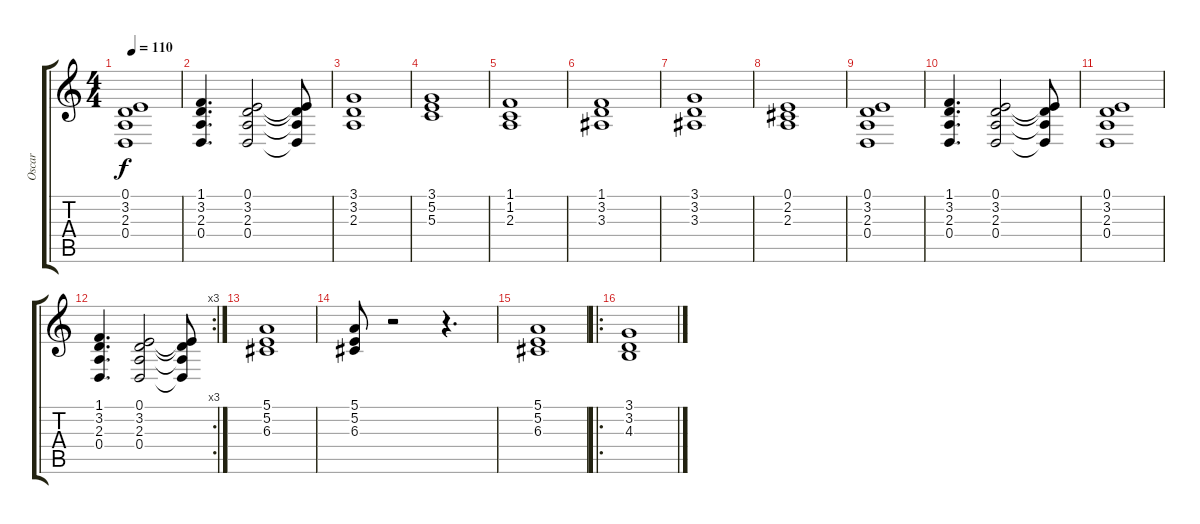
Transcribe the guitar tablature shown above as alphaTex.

\track ("Oscar" "Oscar") {instrument stringensemble1}
\staff {score tabs}
\tuning (E4 B3 G3 D3 A2 E2) {hide}
\ts (4 4)
\tempo 110
\clef g2
\ks c
(0.1 3.2 2.3 0.4).1{dy f} |
(1.1 3.2 2.3 0.4).4{d} (0.1 3.2 2.3 0.4).2 (0.1{t} 3.2{t} 2.3{t} 0.4{t}).8 |
(3.1 3.2 2.3).1 |
(3.1 5.2 5.3).1 |
(1.1 1.2 2.3).1 |
(1.1 3.2 3.3).1 |
(3.1 3.2 3.3).1 |
(0.1 2.2 2.3).1 |
(0.1 3.2 2.3 0.4).1 |
(1.1 3.2 2.3 0.4).4{d} (0.1 3.2 2.3 0.4).2 (0.1{t} 3.2{t} 2.3{t} 0.4{t}).8 |
(0.1 3.2 2.3 0.4).1 |
\rc 3
(1.1 3.2 2.3 0.4).4{d} (0.1 3.2 2.3 0.4).2 (0.1{t} 3.2{t} 2.3{t} 0.4{t}).8 |
(5.1 5.2 6.3).1 |
(5.1 5.2 6.3).8 r.2 r.4{d} |
(5.1 5.2 6.3).1 |
\ro
(3.1 3.2 4.3).1
